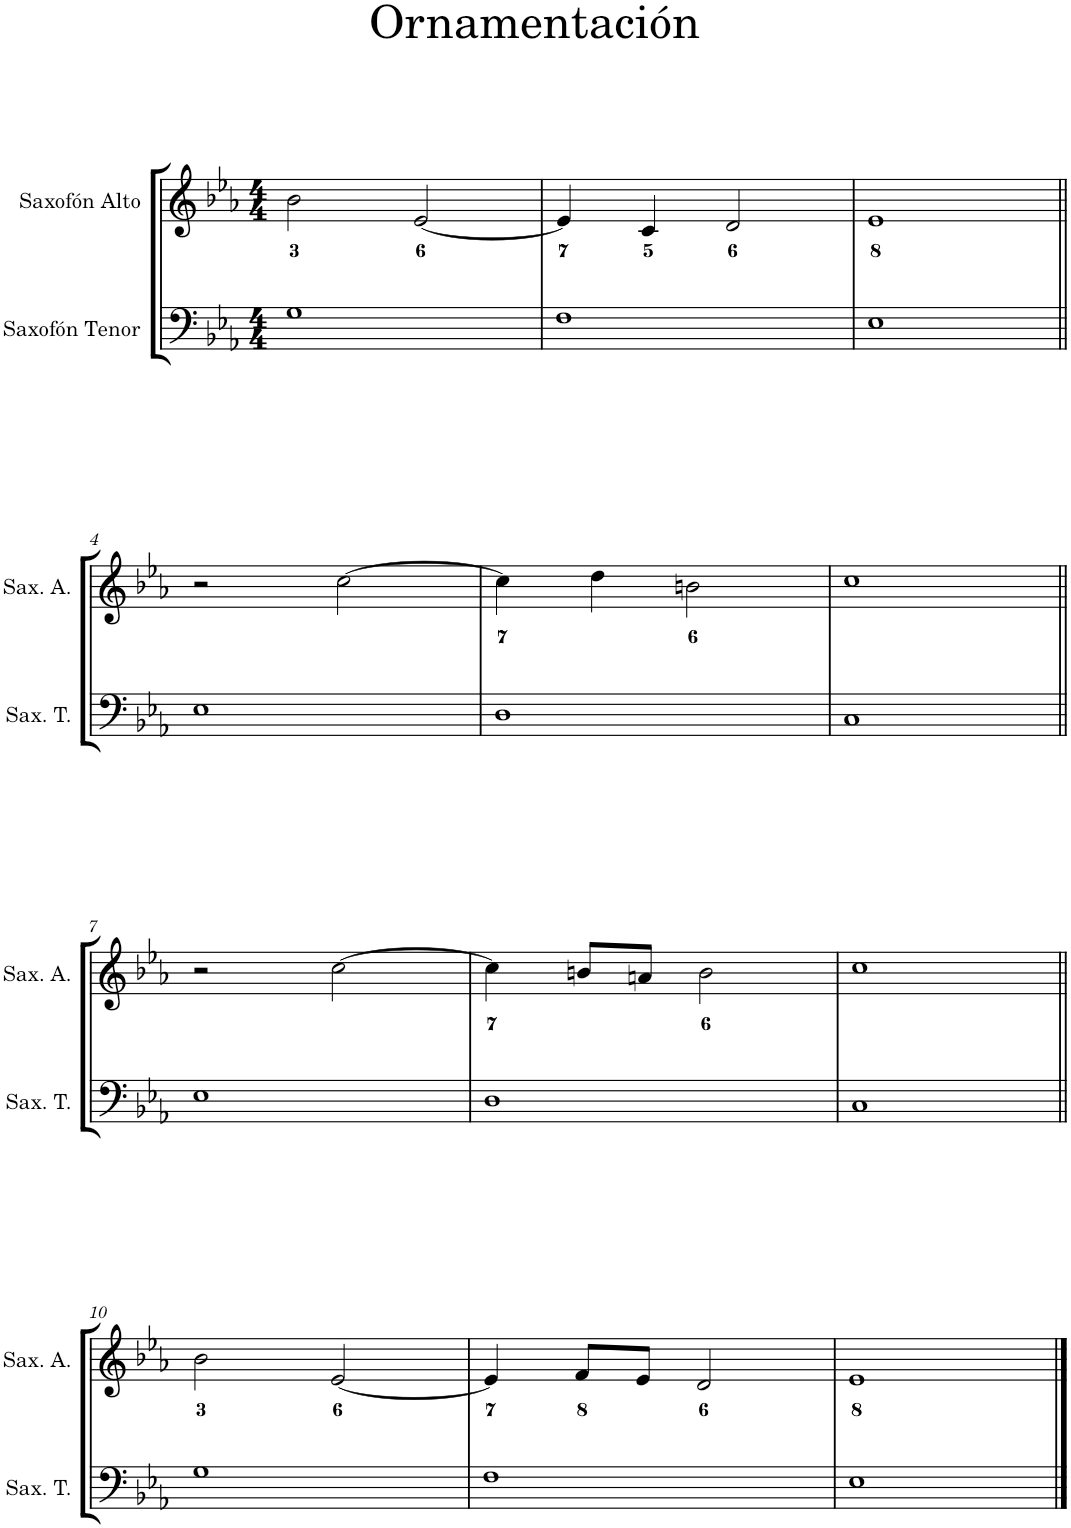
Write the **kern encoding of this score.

**kern	**kern
*part2	*part1
*staff2	*staff1
*I"Saxofón Tenor	*I"Saxofón Alto
*I'Sax. T.	*I'Sax. A.
*clefF4	*clefG2
*Trd8c14	*Trd5c9
*k[b-e-a-]	*k[b-e-a-]
*M4/4	*M4/4
=1	=1
1G	2b-\
.	[2e-/
=2	=2
1F	4e-/]
.	4c/
.	2d/
=3	=3
1E-	1e-
!!LO:LB:g=z
=4||	=4||
1E-	2r
.	[2cc\
=5	=5
1D	4cc\]
.	4dd\
.	2bn\
=6	=6
1C	1cc
!!LO:LB:g=z
=7||	=7||
1E-	2r
.	[2cc\
=8	=8
1D	4cc\]
.	8bn/L
.	8an/J
.	2b\
=9	=9
1C	1cc
!!LO:LB:g=z
=10||	=10||
1G	2b-\
.	[2e-/
=11	=11
1F	4e-/]
.	8f/L
.	8e-/J
.	2d/
=12	=12
1E-	1e-
==	==
*-	*-
